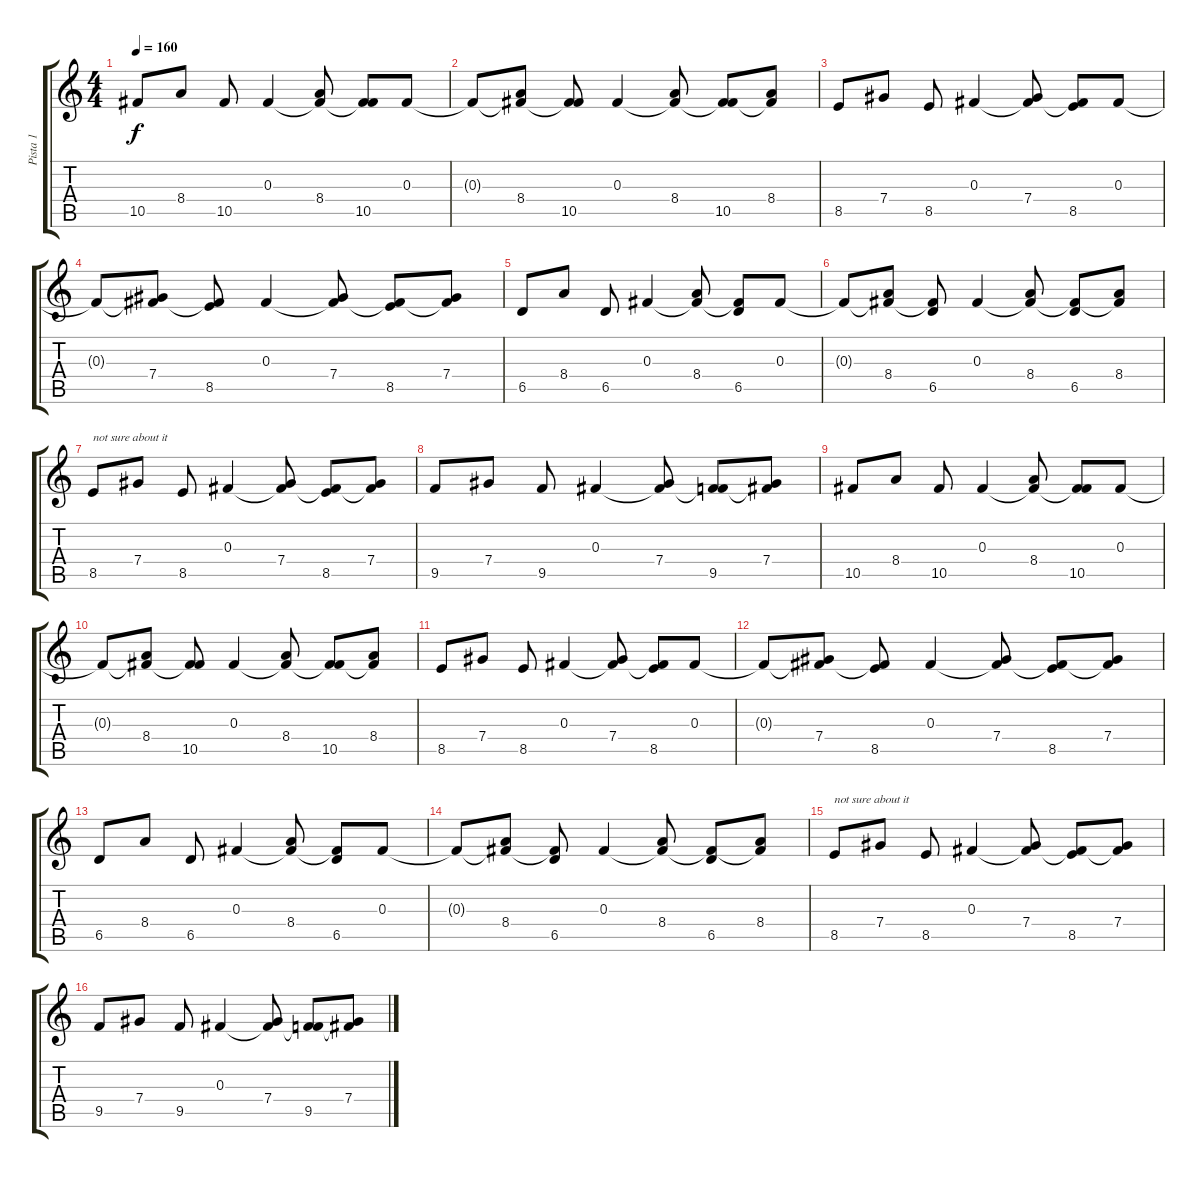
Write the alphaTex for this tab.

\track ("Pista 1" "Pista 1") {instrument distortionguitar}
\staff {score tabs}
\tuning (Eb4 Bb3 Gb3 Db3 Ab2 Eb2) {hide}
\ts (4 4)
\tempo 160
\clef g2
\ks c
10.5.8{dy f instrument electricguitarclean} 8.4.8 10.5.8 0.3.4 (0.3{t} 8.4).8 (0.3{t} 10.5).8 0.3.8 |
0.3{t}.8 (0.3{t} 8.4).8 (0.3{t} 10.5).8 0.3.4 (0.3{t} 8.4).8 (0.3{t} 10.5).8 (0.3{t} 8.4).8 |
8.5.8{instrument electricguitarclean} 7.4.8 8.5.8 0.3.4 (0.3{t} 7.4).8 (0.3{t} 8.5).8 0.3.8 |
0.3{t}.8 (0.3{t} 7.4).8 (0.3{t} 8.5).8 0.3.4 (0.3{t} 7.4).8 (0.3{t} 8.5).8 (0.3{t} 7.4).8 |
6.5.8{instrument electricguitarclean} 8.4.8 6.5.8 0.3.4 (0.3{t} 8.4).8 (0.3{t} 6.5).8 0.3.8 |
0.3{t}.8 (0.3{t} 8.4).8 (0.3{t} 6.5).8 0.3.4 (0.3{t} 8.4).8 (0.3{t} 6.5).8 (0.3{t} 8.4).8 |
8.5.8{txt "not sure about it" instrument electricguitarclean} 7.4.8 8.5.8 0.3.4 (0.3{t} 7.4).8 (0.3{t} 8.5).8 (0.3{t} 7.4).8 |
9.5.8 7.4.8 9.5.8 0.3.4 (0.3{t} 7.4).8 (0.3{t} 9.5).8 (0.3{t} 7.4).8 |
10.5.8{instrument electricguitarclean} 8.4.8 10.5.8 0.3.4 (0.3{t} 8.4).8 (0.3{t} 10.5).8 0.3.8 |
0.3{t}.8 (0.3{t} 8.4).8 (0.3{t} 10.5).8 0.3.4 (0.3{t} 8.4).8 (0.3{t} 10.5).8 (0.3{t} 8.4).8 |
8.5.8{instrument electricguitarclean} 7.4.8 8.5.8 0.3.4 (0.3{t} 7.4).8 (0.3{t} 8.5).8 0.3.8 |
0.3{t}.8 (0.3{t} 7.4).8 (0.3{t} 8.5).8 0.3.4 (0.3{t} 7.4).8 (0.3{t} 8.5).8 (0.3{t} 7.4).8 |
6.5.8{instrument electricguitarclean} 8.4.8 6.5.8 0.3.4 (0.3{t} 8.4).8 (0.3{t} 6.5).8 0.3.8 |
0.3{t}.8 (0.3{t} 8.4).8 (0.3{t} 6.5).8 0.3.4 (0.3{t} 8.4).8 (0.3{t} 6.5).8 (0.3{t} 8.4).8 |
8.5.8{txt "not sure about it" instrument electricguitarclean} 7.4.8 8.5.8 0.3.4 (0.3{t} 7.4).8 (0.3{t} 8.5).8 (0.3{t} 7.4).8 |
9.5.8 7.4.8 9.5.8 0.3.4 (0.3{t} 7.4).8 (0.3{t} 9.5).8 (0.3{t} 7.4).8
